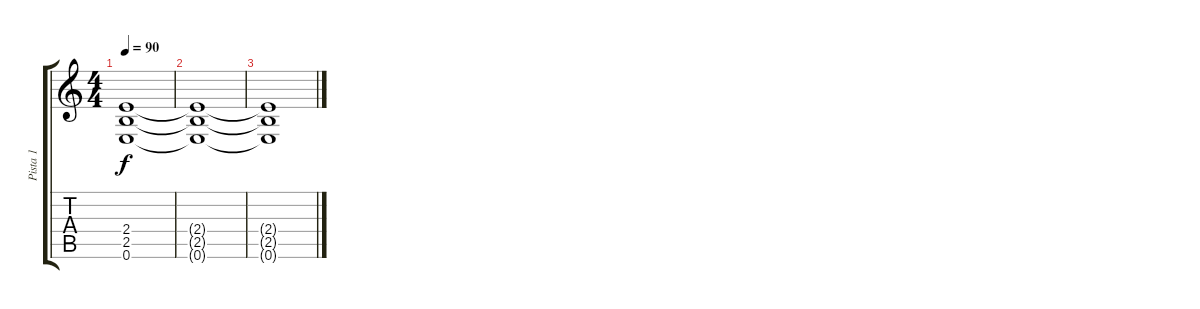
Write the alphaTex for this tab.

\track ("Pista 1" "Pista 1") {instrument overdrivenguitar}
\staff {score tabs}
\tuning (E4 B3 G3 D3 A2 E2) {hide}
\ts (4 4)
\tempo 90
\clef g2
\ks c
(2.4{t} 2.5{t} 0.6{t}).1{dy f} |
(2.4{t} 2.5{t} 0.6{t}).1 |
(2.4{t} 2.5{t} 0.6{t}).1
